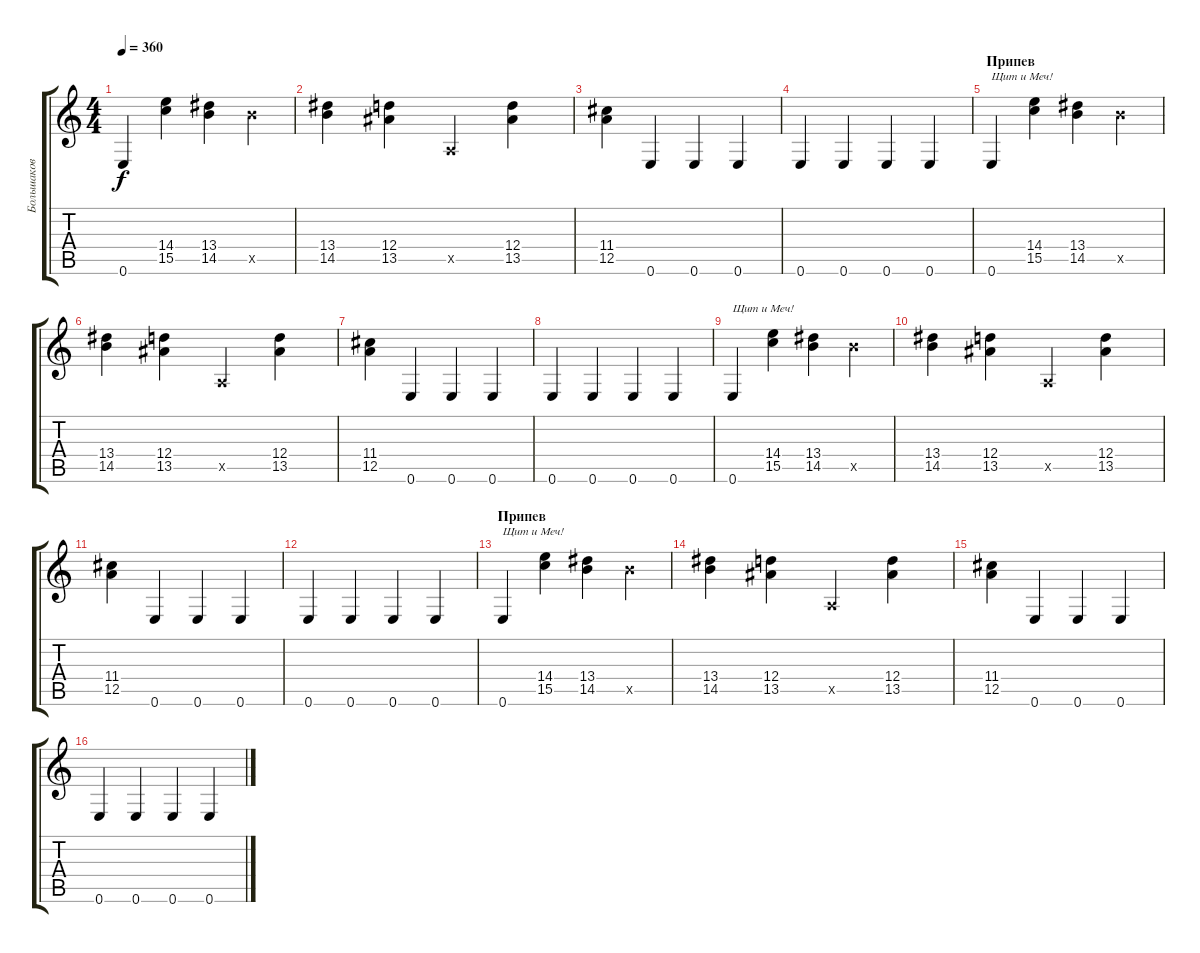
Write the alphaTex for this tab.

\track ("Большаков" "Большаков") {instrument overdrivenguitar}
\staff {score tabs}
\tuning (E4 B3 G3 D3 A2 E2) {hide}
\ts (4 4)
\tempo 360
\clef g2
\ks c
0.6.4{dy f} (14.4 15.5).4 (13.4 14.5).4 14.5{x}.4 |
(13.4 14.5).4 (12.4 13.5).4 0.5{x}.4 (12.4 13.5).4 |
(11.4 12.5).4 0.6.4 0.6.4 0.6.4 |
0.6.4 0.6.4 0.6.4 0.6.4 |
\section ("" "Припев")
0.6.4{txt "Щит и Меч!"} (14.4 15.5).4 (13.4 14.5).4 14.5{x}.4 |
(13.4 14.5).4 (12.4 13.5).4 0.5{x}.4 (12.4 13.5).4 |
(11.4 12.5).4 0.6.4 0.6.4 0.6.4 |
0.6.4 0.6.4 0.6.4 0.6.4 |
0.6.4{txt "Щит и Меч!"} (14.4 15.5).4 (13.4 14.5).4 14.5{x}.4 |
(13.4 14.5).4 (12.4 13.5).4 0.5{x}.4 (12.4 13.5).4 |
(11.4 12.5).4 0.6.4 0.6.4 0.6.4 |
0.6.4 0.6.4 0.6.4 0.6.4 |
\section ("" "Припев")
0.6.4{txt "Щит и Меч!"} (14.4 15.5).4 (13.4 14.5).4 14.5{x}.4 |
(13.4 14.5).4 (12.4 13.5).4 0.5{x}.4 (12.4 13.5).4 |
(11.4 12.5).4 0.6.4 0.6.4 0.6.4 |
0.6.4 0.6.4 0.6.4 0.6.4
